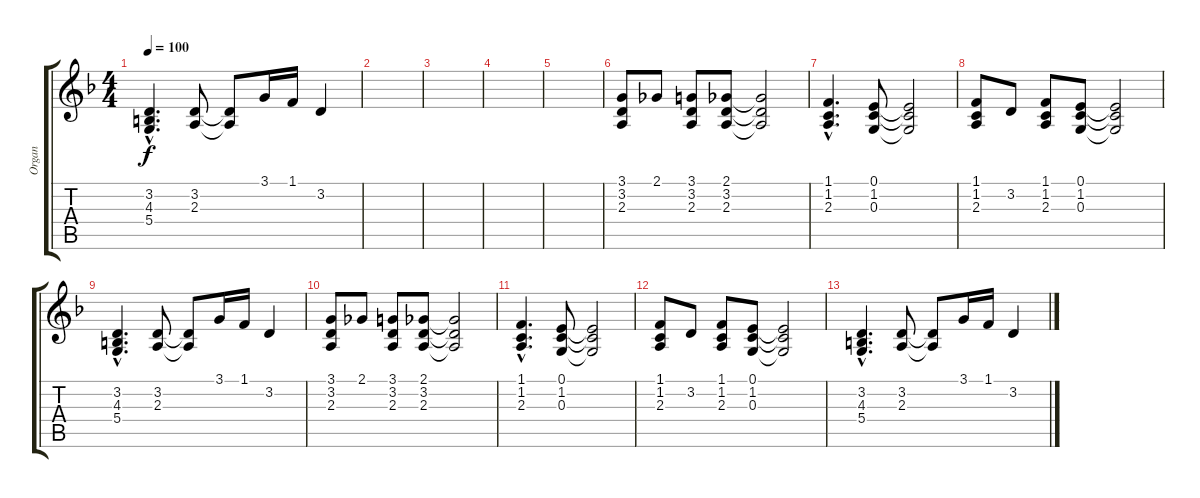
\track ("Organ" "Organ") {instrument churchorgan}
\staff {score tabs}
\tuning (E4 B3 G3 D3 A2 E2) {hide}
\ts (4 4)
\tempo 100
\clef g2
\ks dminor
(3.2{hac} 4.3{hac} 5.4{hac}).4{d dy f} (3.2 2.3).8 (3.2{t} 2.3{t}).8 3.1.16 1.1.16 3.2.4 |
|
|
|
|
(3.1 3.2 2.3).8 2.1.8 (3.1 3.2 2.3).8 (2.1 3.2 2.3).8 (2.1{t} 3.2{t} 2.3{t}).2 |
(1.1{hac} 1.2{hac} 2.3{hac}).4{d} (0.1 1.2 0.3).8 (0.1{t} 1.2{t} 0.3{t}).2 |
(1.1 1.2 2.3).8 3.2.8 (1.1 1.2 2.3).8 (0.1 1.2 0.3).8 (0.1{t} 1.2{t} 0.3{t}).2 |
(3.2{hac} 4.3{hac} 5.4{hac}).4{d} (3.2 2.3).8 (3.2{t} 2.3{t}).8 3.1.16 1.1.16 3.2.4 |
(3.1 3.2 2.3).8 2.1.8 (3.1 3.2 2.3).8 (2.1 3.2 2.3).8 (2.1{t} 3.2{t} 2.3{t}).2 |
(1.1{hac} 1.2{hac} 2.3{hac}).4{d} (0.1 1.2 0.3).8 (0.1{t} 1.2{t} 0.3{t}).2 |
(1.1 1.2 2.3).8 3.2.8 (1.1 1.2 2.3).8 (0.1 1.2 0.3).8 (0.1{t} 1.2{t} 0.3{t}).2 |
(3.2{hac} 4.3{hac} 5.4{hac}).4{d} (3.2 2.3).8 (3.2{t} 2.3{t}).8 3.1.16 1.1.16 3.2.4
